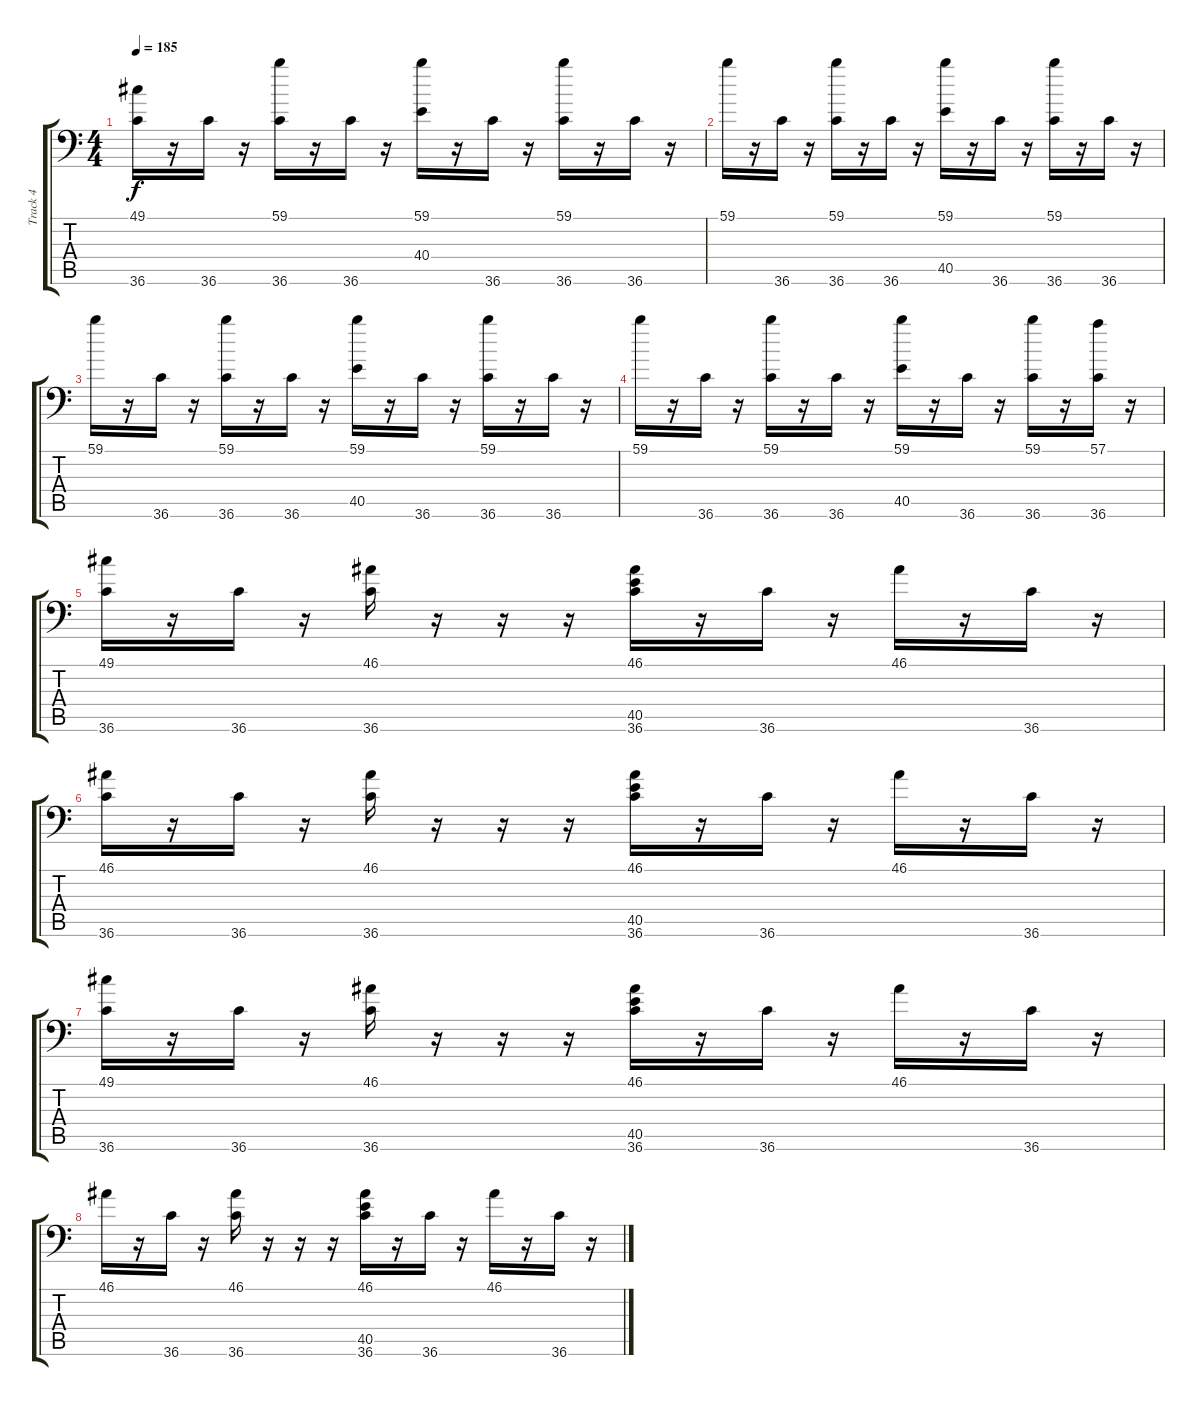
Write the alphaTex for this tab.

\track ("Track 4" "Track 4") {instrument acousticgrandpiano}
\staff {score tabs}
\tuning (C-1 C-1 C-1 C-1 C-1 C-1) {hide}
\ts (4 4)
\tempo 185
\clef f4
\ks c
(49.1 36.6).16{dy f} r.16 36.6.16 r.16 (59.1 36.6).16 r.16 36.6.16 r.16 (59.1 40.4).16 r.16 36.6.16 r.16 (59.1 36.6).16 r.16 36.6.16 r.16 |
59.1.16 r.16 36.6.16 r.16 (59.1 36.6).16 r.16 36.6.16 r.16 (59.1 40.5).16 r.16 36.6.16 r.16 (59.1 36.6).16 r.16 36.6.16 r.16 |
59.1.16 r.16 36.6.16 r.16 (59.1 36.6).16 r.16 36.6.16 r.16 (59.1 40.5).16 r.16 36.6.16 r.16 (59.1 36.6).16 r.16 36.6.16 r.16 |
59.1.16 r.16 36.6.16 r.16 (59.1 36.6).16 r.16 36.6.16 r.16 (59.1 40.5).16 r.16 36.6.16 r.16 (59.1 36.6).16 r.16 (57.1 36.6).16 r.16 |
(49.1 36.6).16 r.16 36.6.16 r.16 (46.1 36.6).16 r.16 r.16 r.16 (46.1 40.5 36.6).16 r.16 36.6.16 r.16 46.1.16 r.16 36.6.16 r.16 |
(46.1 36.6).16 r.16 36.6.16 r.16 (46.1 36.6).16 r.16 r.16 r.16 (46.1 40.5 36.6).16 r.16 36.6.16 r.16 46.1.16 r.16 36.6.16 r.16 |
(49.1 36.6).16 r.16 36.6.16 r.16 (46.1 36.6).16 r.16 r.16 r.16 (46.1 40.5 36.6).16 r.16 36.6.16 r.16 46.1.16 r.16 36.6.16 r.16 |
46.1.16 r.16 36.6.16 r.16 (46.1 36.6).16 r.16 r.16 r.16 (46.1 40.5 36.6).16 r.16 36.6.16 r.16 46.1.16 r.16 36.6.16 r.16
